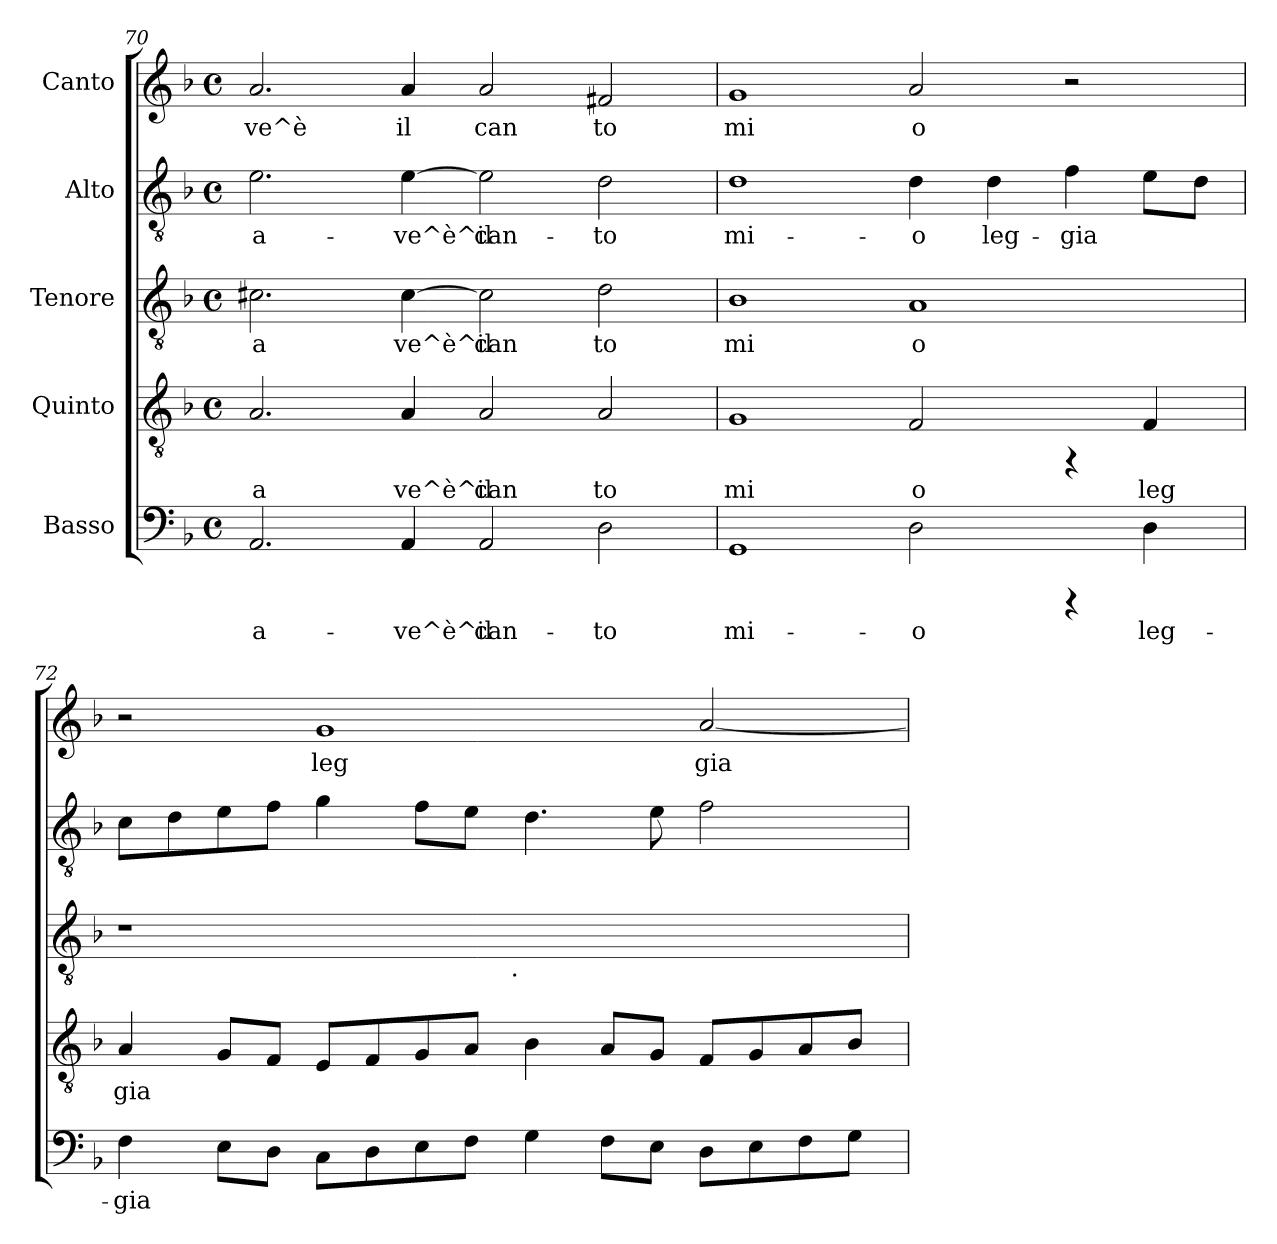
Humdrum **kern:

**kern	**text	**kern	**text	**kern	**text	**kern	**text	**kern	**text
*part5	*part5	*part4	*part4	*part3	*part3	*part2	*part2	*part1	*part1
*staff5	*staff5	*staff4	*staff4	*staff3	*staff3	*staff2	*staff2	*staff1	*staff1
*I"Basso	*	*I"Quinto	*	*I"Tenore	*	*I"Alto	*	*I"Canto	*
*clefF4	*	*clefGv2	*	*clefGv2	*	*clefGv2	*	*clefG2	*
*k[b-]	*	*k[b-]	*	*k[b-]	*	*k[b-]	*	*k[b-]	*
*F:	*	*F:	*	*F:	*	*F:	*	*F:	*
*M4/4	*	*M4/4	*	*M4/4	*	*M4/4	*	*M4/4	*
*met(c)	*	*met(c)	*	*met(c)	*	*met(c)	*	*met(c)	*
=70	=70	=70	=70	=70	=70	=70	=70	=70	=70
!	!LO:LY:b:cj	!	!LO:LY:b:cj	!	!LO:LY:b:cj	!	!LO:LY:b:cj	!	!LO:LY:b:cj
2.AA/	-a-	2.A/	a	2.c#X\	a	2.e\	-a-	2.a/	ve^è
!	!LO:LY:b:cj	!	!LO:LY:b:cj	!	!LO:LY:b:cj	!	!LO:LY:b:cj	!	!LO:LY:b:cj
4AA/	-ve^è^il	4A/	ve^è^il	[<4c#\	ve^è^il	[<4e\	-ve^è^il	4a/	il
!	!LO:LY:b:cj	!	!LO:LY:b:cj	!	!LO:LY:b:cj	!	!LO:LY:b:cj	!	!LO:LY:b:cj
2AA/	can-	2A/	can	2c#\]	can	2e\]	can-	2a/	can
!	!LO:LY:b:cj	!	!LO:LY:b:cj	!	!LO:LY:b:cj	!	!LO:LY:b:cj	!	!LO:LY:b:cj
2D\	-to	2A/	to	2d\	to	2d\	-to	2f#X/	to
=71	=71	=71	=71	=71	=71	=71	=71	=71	=71
!	!LO:LY:b:cj	!	!LO:LY:b:cj	!	!LO:LY:b:cj	!	!LO:LY:b:cj	!	!LO:LY:b:cj
1GG	mi-	1G	mi	1B-	mi	1d	mi-	1g	mi
!	!LO:LY:b:cj	!	!LO:LY:b:cj	!	!LO:LY:b:cj	!	!LO:LY:b:cj	!	!LO:LY:b:cj
2D\	-o	2F/	o	1A	o	4d\	-o	2a/	o
!	!	!	!	!	!	!	!LO:LY:b:cj	!	!
.	.	.	.	.	.	4d\	leg-	.	.
!	!	!	!	!	!	!	!LO:LY:b:cj	!	!
4rCCC	.	4rFF	.	.	.	4f\	-gia-	2r	.
!	!LO:LY:b:cj	!	!LO:LY:b:cj	!	!	!	!LO:LY:b:cj	!	!
4D\	leg-	4F/	leg	.	.	8e\L	--	.	.
!	!	!	!	!	!	!	!LO:LY:b:cj	!	!
.	.	.	.	.	.	8d\J	--	.	.
=72	=72	=72	=72	=72	=72	=72	=72	=72	=72
!	!LO:LY:b:cj	!	!LO:LY:b:cj	!	!	!	!LO:LY:b:cj	!	!
*	*	*	*	*^	*	*	*	*	*
4F\	-gia-	4A/	gia	1r	2ryy	.	8c\L	--	2r	.
!	!	!	!	!	!	!	!	!LO:LY:b:cj	!	!
.	.	.	.	.	.	.	8d\	--	.	.
!	!LO:LY:b:cj	!	!LO:LY:b:cj	!	!	!	!	!LO:LY:b:cj	!	!
8E\L	--	8G/L	.	.	.	.	8e\	--	.	.
!	!LO:LY:b:cj	!	!LO:LY:b:cj	!	!	!	!	!LO:LY:b:cj	!	!
8D\J	--	8F/J	.	.	.	.	8f\J	--	.	.
!	!LO:LY:b:cj	!	!LO:LY:b:cj	!	!	!	!	!LO:LY:b:cj	!	!LO:LY:b:cj
8C\L	--	8E/L	.	.	4ryy	.	4g\	--	1g	leg
!	!LO:LY:b:cj	!	!LO:LY:b:cj	!	!	!	!	!	!	!
8D\	--	8F/	.	.	.	.	.	.	.	.
!	!LO:LY:b:cj	!	!LO:LY:b:cj	!	!	!	!	!LO:LY:b:cj	!	!
8E\	--	8G/	.	.	8...ryy	.	8f\L	--	.	.
!	!LO:LY:b:cj	!	!LO:LY:b:cj	!	!	!	!	!LO:LY:b:cj	!	!
8F\J	--	8A/J	.	.	.	.	8e\J	--	.	.
!	!	!	!	!	!LO:TX:b:t=.	!	!	!	!	!
.	.	.	.	.	1ryy	.	.	.	.	.
!	!LO:LY:b:cj	!	!LO:LY:b:cj	!	!	!	!	!LO:LY:b:cj	!	!
4G\	--	4B-\	.	1ryy	.	.	4.d\	--	.	.
!	!LO:LY:b:cj	!	!LO:LY:b:cj	!	!	!	!	!	!	!
8F\L	--	8A/L	.	.	.	.	.	.	.	.
!	!LO:LY:b:cj	!	!LO:LY:b:cj	!	!	!	!	!LO:LY:b:cj	!	!
8E\J	--	8G/J	.	.	.	.	8e\	--	.	.
!	!LO:LY:b:cj	!	!LO:LY:b:cj	!	!	!	!	!LO:LY:b:cj	!	!LO:LY:b:cj
8D\L	--	8F/L	.	.	.	.	2f\	--	[<2a/	gia
!	!LO:LY:b:cj	!	!LO:LY:b:cj	!	!	!	!	!	!	!
8E\	--	8G/	.	.	.	.	.	.	.	.
!	!LO:LY:b:cj	!	!LO:LY:b:cj	!	!	!	!	!	!	!
8F\	--	8A/	.	.	.	.	.	.	.	.
!	!LO:LY:b:cj	!	!LO:LY:b:cj	!	!	!	!	!	!	!
8G\J	--	8B-/J	.	.	.	.	.	.	.	.
.	.	.	.	.	64ryy	.	.	.	.	.
*	*	*	*	*v	*v	*	*	*	*	*
=	=	=	=	=	=	=	=	=	=
*-	*-	*-	*-	*-	*-	*-	*-	*-	*-
